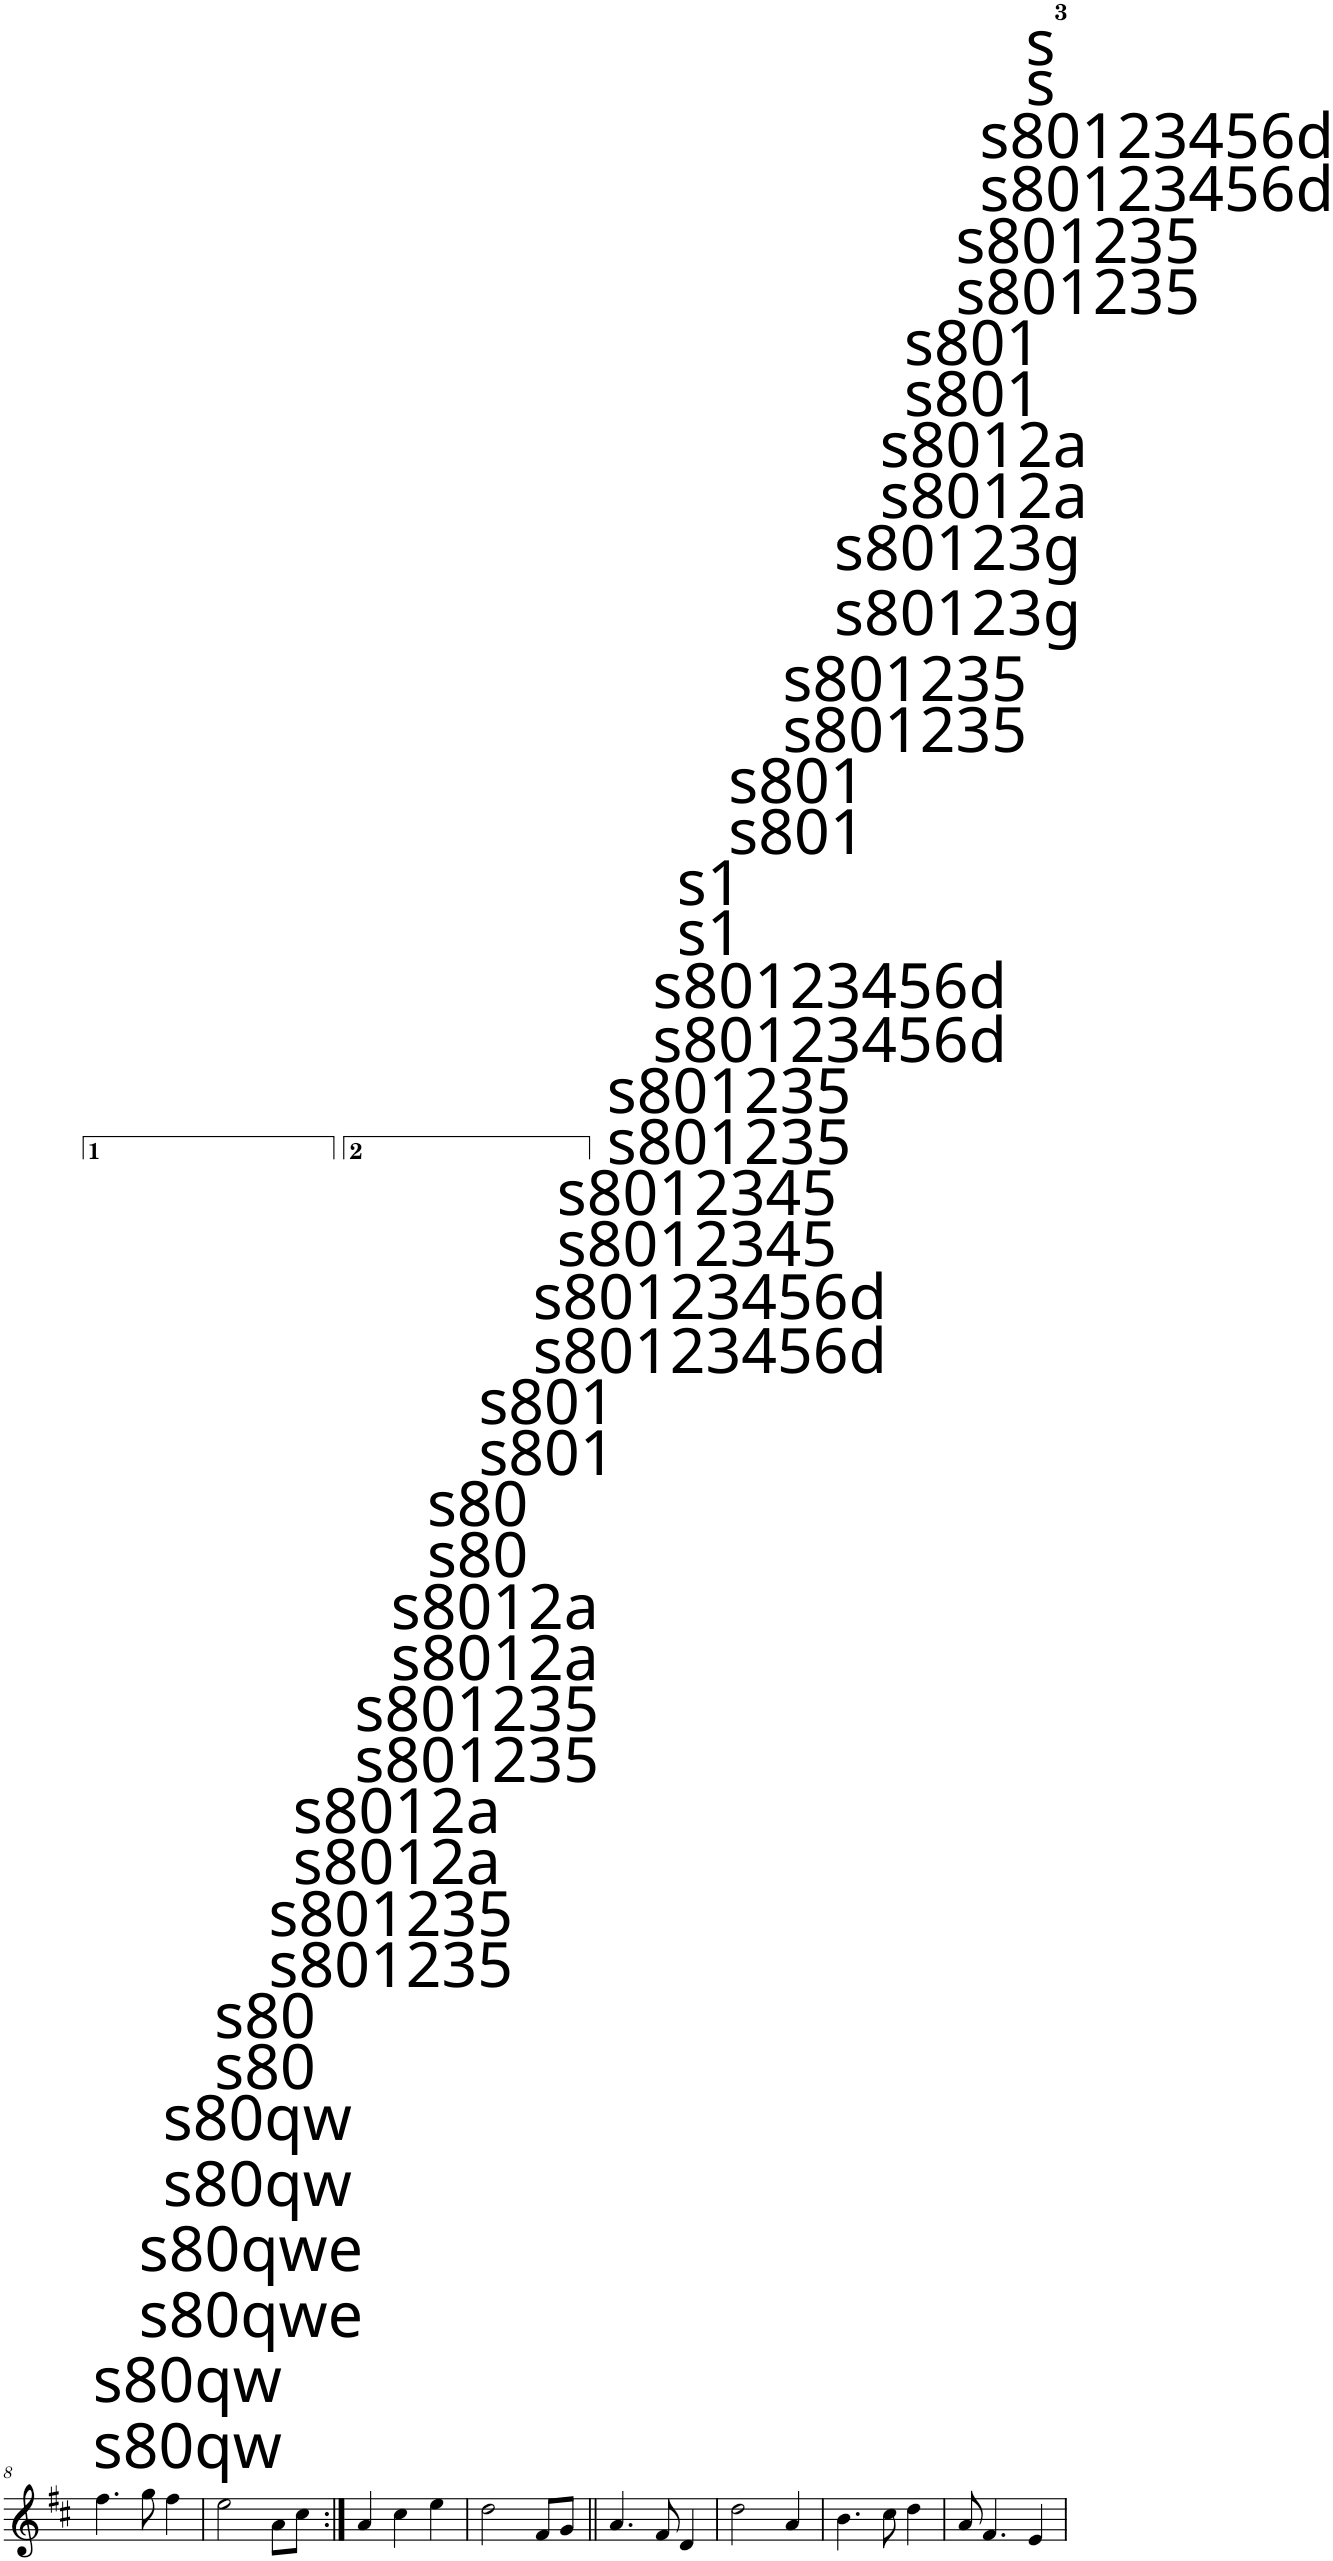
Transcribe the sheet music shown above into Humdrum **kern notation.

**kern
*part1
*staff1
*I"Piano
*I'Pno
!!LO:PB:g=z
*clefG2
*k[f#c#]
*D:
*M3/4
=8
!LO:TX:a:t=s80qw
!LO:TX:a:t=s80qw
4.ff#\
!LO:TX:a:t=s80qwe
!LO:TX:a:t=s80qwe
8gg\
!LO:TX:a:t=s80qw
!LO:TX:a:t=s80qw
4ff#\
=9
!LO:TX:a:t=s80
!LO:TX:a:t=s80
2ee\
!LO:TX:a:t=s801235
!LO:TX:a:t=s801235
8a\L
!LO:TX:a:t=s8012a
!LO:TX:a:t=s8012a
8cc#\J
=10:|!
!LO:TX:a:t=s801235
!LO:TX:a:t=s801235
4a/
!LO:TX:a:t=s8012a
!LO:TX:a:t=s8012a
4cc#\
!LO:TX:a:t=s80
!LO:TX:a:t=s80
4ee\
=11
!LO:TX:a:t=s801
!LO:TX:a:t=s801
2dd\
!LO:TX:a:t=s80123456d
!LO:TX:a:t=s80123456d
8f#/L
!LO:TX:a:t=s8012345
!LO:TX:a:t=s8012345
8g/J
=12||
!LO:TX:a:t=s801235
!LO:TX:a:t=s801235
4.a/
!LO:TX:a:t=s80123456d
!LO:TX:a:t=s80123456d
8f#/
!LO:TX:a:t=s1
!LO:TX:a:t=s1
4d/
=13
!LO:TX:a:t=s801
!LO:TX:a:t=s801
2dd\
!LO:TX:a:t=s801235
!LO:TX:a:t=s801235
4a/
=14
!LO:TX:a:t=s80123g
!LO:TX:a:t=s80123g
4.b\
!LO:TX:a:t=s8012a
!LO:TX:a:t=s8012a
8cc#\
!LO:TX:a:t=s801
!LO:TX:a:t=s801
4dd\
=15
!LO:TX:a:t=s801235
!LO:TX:a:t=s801235
8a/
!LO:TX:a:t=s80123456d
!LO:TX:a:t=s80123456d
4.f#/
!LO:TX:a:t=s
!LO:TX:a:t=s
4e/
=
*-
